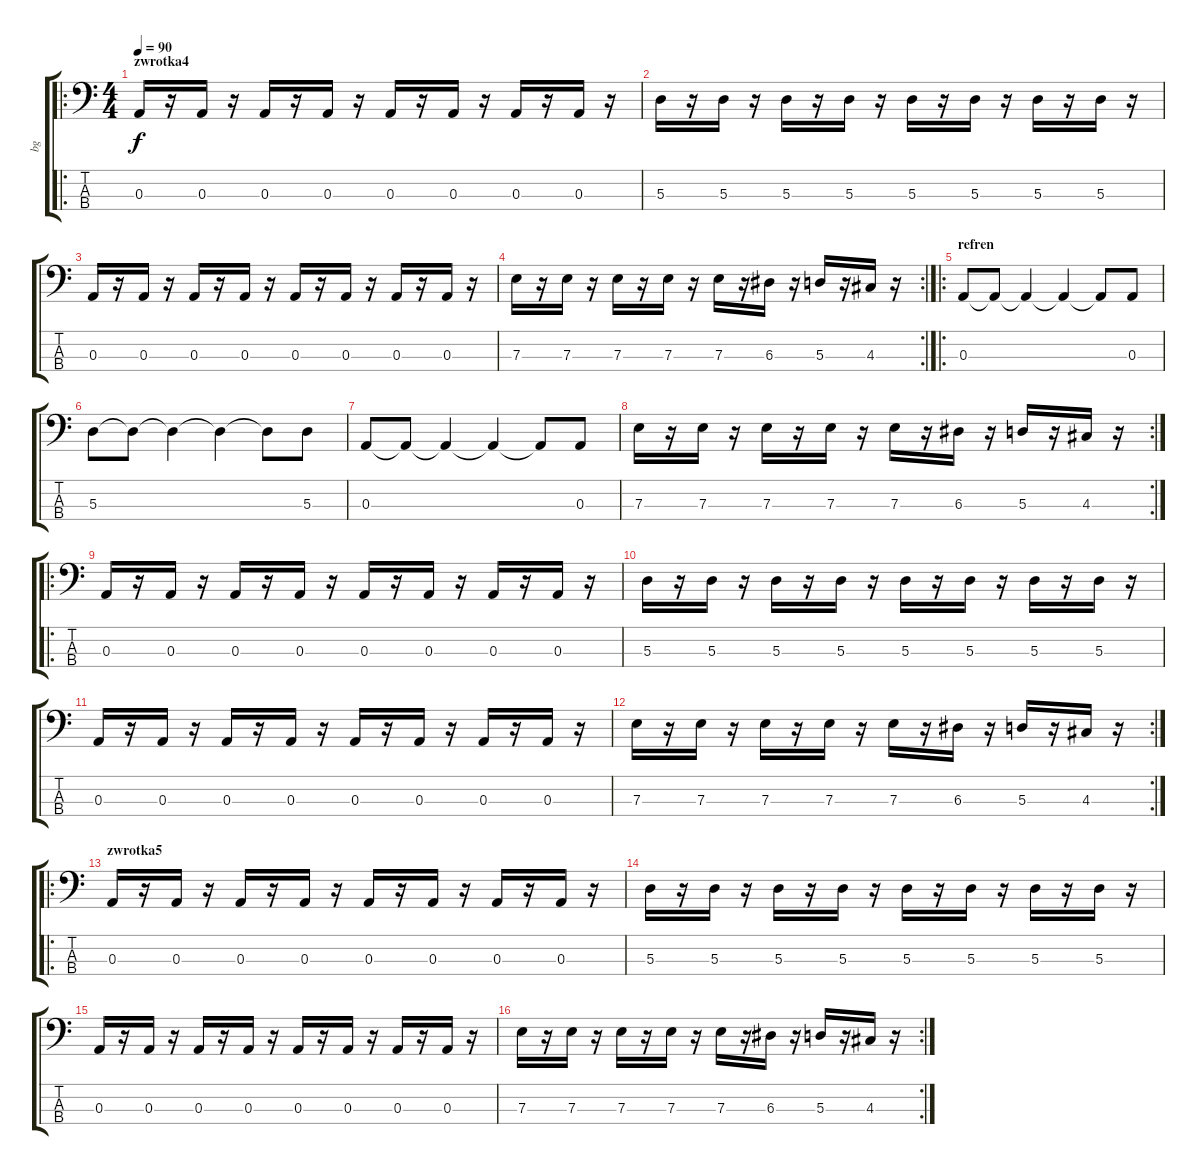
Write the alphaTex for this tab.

\track ("bg" "bg") {instrument electricbassfinger}
\staff {score tabs}
\tuning (G2 D2 A1 E1) {hide}
\ro
\ts (4 4)
\section ("" "zwrotka4")
\tempo 90
\clef f4
\ks c
0.3.16{dy f} r.16 0.3.16 r.16 0.3.16 r.16 0.3.16 r.16 0.3.16 r.16 0.3.16 r.16 0.3.16 r.16 0.3.16 r.16 |
5.3.16 r.16 5.3.16 r.16 5.3.16 r.16 5.3.16 r.16 5.3.16 r.16 5.3.16 r.16 5.3.16 r.16 5.3.16 r.16 |
0.3.16 r.16 0.3.16 r.16 0.3.16 r.16 0.3.16 r.16 0.3.16 r.16 0.3.16 r.16 0.3.16 r.16 0.3.16 r.16 |
\rc 2
7.3.16 r.16 7.3.16 r.16 7.3.16 r.16 7.3.16 r.16 7.3.16 r.16 6.3.16 r.16 5.3.16 r.16 4.3.16 r.16 |
\ro
\section ("" "refren")
0.3.8 0.3{t}.8 0.3{t}.4 0.3{t}.4 0.3{t}.8 0.3.8 |
5.3.8 5.3{t}.8 5.3{t}.4 5.3{t}.4 5.3{t}.8 5.3.8 |
0.3.8 0.3{t}.8 0.3{t}.4 0.3{t}.4 0.3{t}.8 0.3.8 |
\rc 2
7.3.16 r.16 7.3.16 r.16 7.3.16 r.16 7.3.16 r.16 7.3.16 r.16 6.3.16 r.16 5.3.16 r.16 4.3.16 r.16 |
\ro
0.3.16 r.16 0.3.16 r.16 0.3.16 r.16 0.3.16 r.16 0.3.16 r.16 0.3.16 r.16 0.3.16 r.16 0.3.16 r.16 |
5.3.16 r.16 5.3.16 r.16 5.3.16 r.16 5.3.16 r.16 5.3.16 r.16 5.3.16 r.16 5.3.16 r.16 5.3.16 r.16 |
0.3.16 r.16 0.3.16 r.16 0.3.16 r.16 0.3.16 r.16 0.3.16 r.16 0.3.16 r.16 0.3.16 r.16 0.3.16 r.16 |
\rc 2
7.3.16 r.16 7.3.16 r.16 7.3.16 r.16 7.3.16 r.16 7.3.16 r.16 6.3.16 r.16 5.3.16 r.16 4.3.16 r.16 |
\ro
\section ("" "zwrotka5")
0.3.16 r.16 0.3.16 r.16 0.3.16 r.16 0.3.16 r.16 0.3.16 r.16 0.3.16 r.16 0.3.16 r.16 0.3.16 r.16 |
5.3.16 r.16 5.3.16 r.16 5.3.16 r.16 5.3.16 r.16 5.3.16 r.16 5.3.16 r.16 5.3.16 r.16 5.3.16 r.16 |
0.3.16 r.16 0.3.16 r.16 0.3.16 r.16 0.3.16 r.16 0.3.16 r.16 0.3.16 r.16 0.3.16 r.16 0.3.16 r.16 |
\rc 2
7.3.16 r.16 7.3.16 r.16 7.3.16 r.16 7.3.16 r.16 7.3.16 r.16 6.3.16 r.16 5.3.16 r.16 4.3.16 r.16
